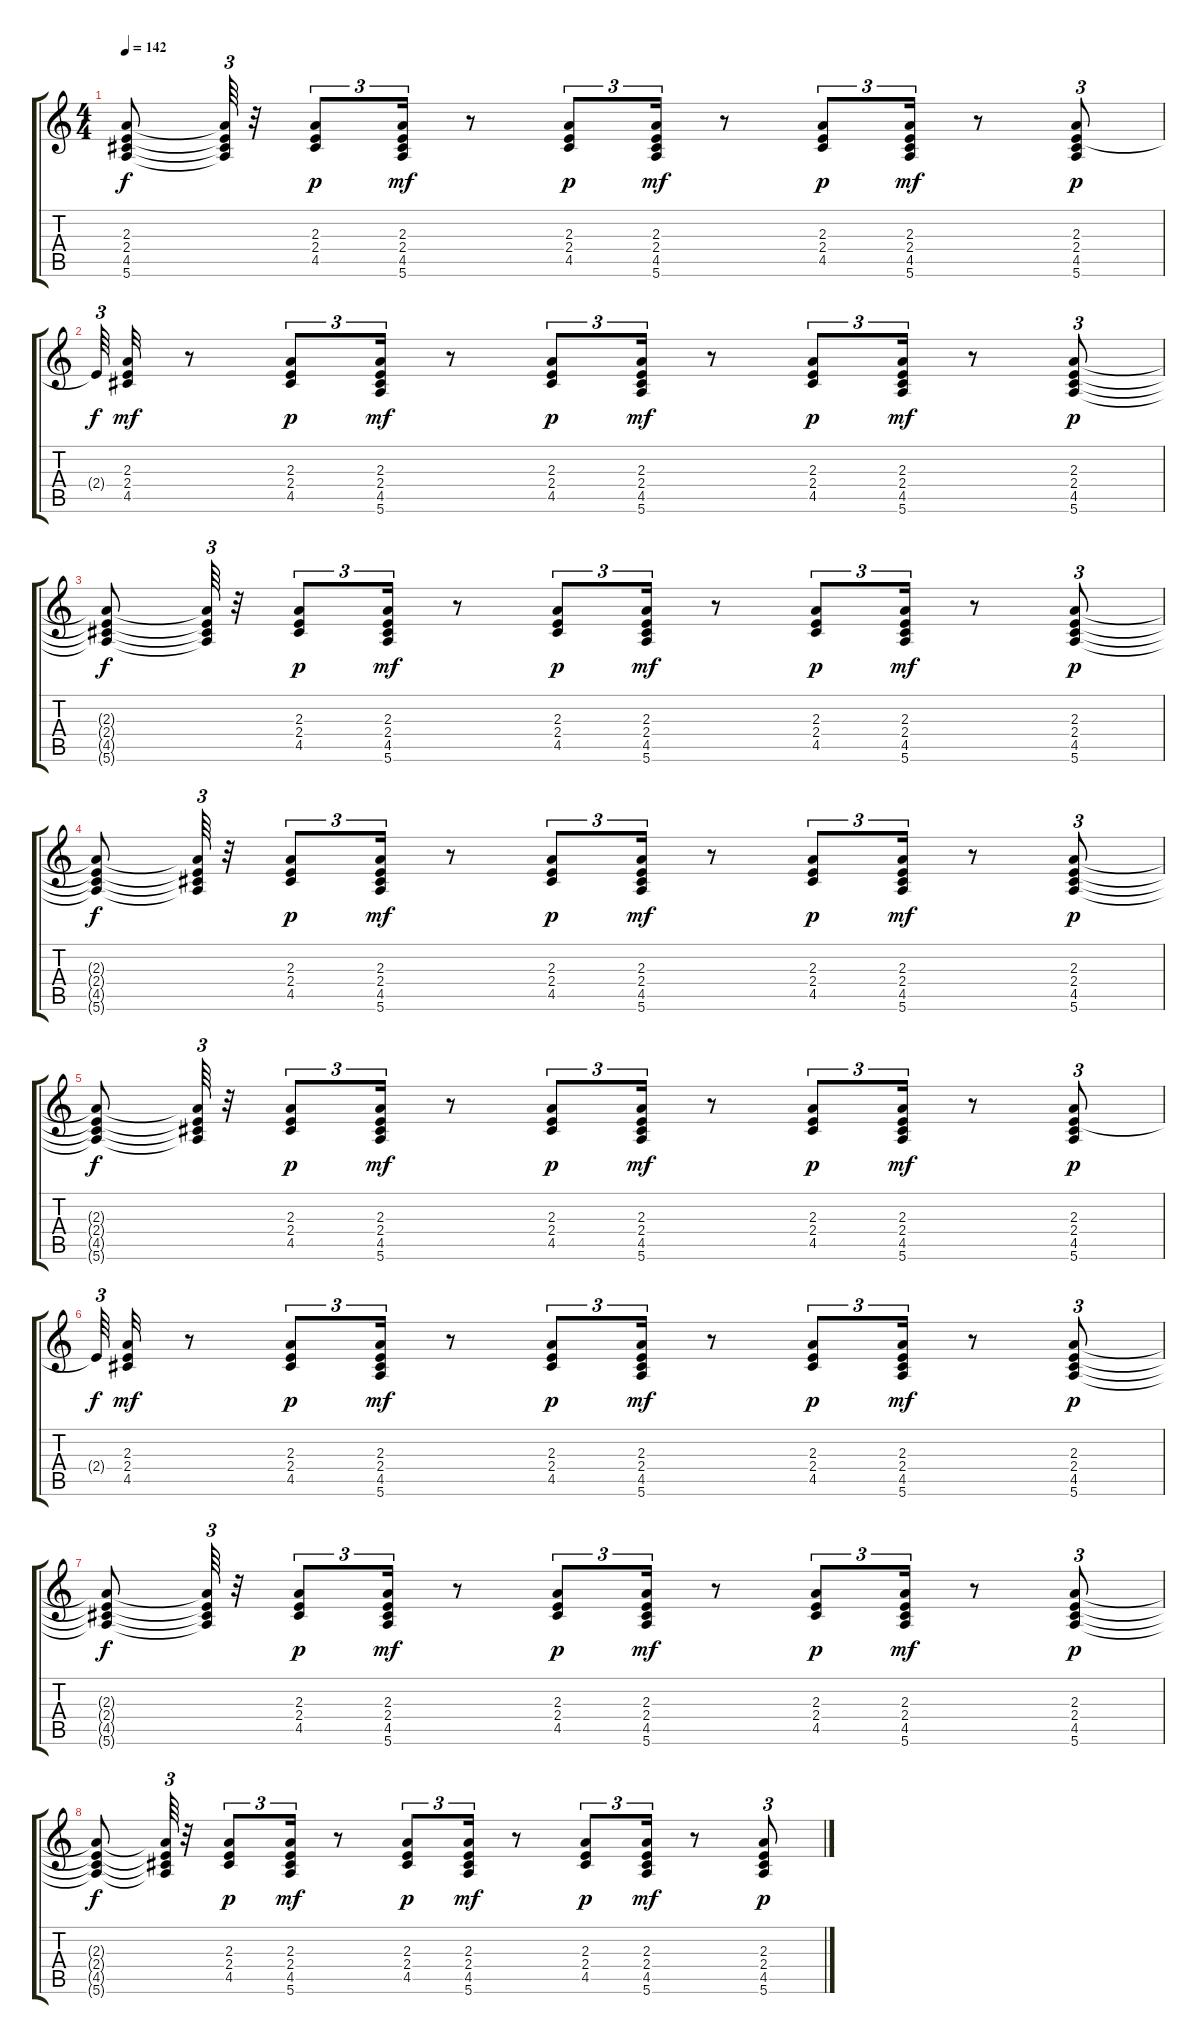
\track "" {instrument electricguitarmuted}
\staff {score tabs}
\tuning (E4 B3 G3 D3 A2 E2) {hide}
\ts (4 4)
\tempo 142
\clef g2
\ks c
(2.3{t} 2.4{t} 4.5{t} 5.6{t}).8{dy f} (2.3{t} 2.4{t} 4.5{t} 5.6{t}).64{tu (3 2)} r.32 (2.3 2.4 4.5).8{tu (3 2) dy p} (2.3 2.4 4.5 5.6).16{tu (3 2) dy mf} r.8 (2.3 2.4 4.5).8{tu (3 2) dy p} (2.3 2.4 4.5 5.6).16{tu (3 2) dy mf} r.8 (2.3 2.4 4.5).8{tu (3 2) dy p} (2.3 2.4 4.5 5.6).16{tu (3 2) dy mf} r.8 (2.3 2.4 4.5 5.6).8{tu (3 2) dy p} |
2.4{t}.64{tu (3 2) dy f} (2.3 2.4 4.5).32{dy mf} r.8 (2.3 2.4 4.5).8{tu (3 2) dy p} (2.3 2.4 4.5 5.6).16{tu (3 2) dy mf} r.8 (2.3 2.4 4.5).8{tu (3 2) dy p} (2.3 2.4 4.5 5.6).16{tu (3 2) dy mf} r.8 (2.3 2.4 4.5).8{tu (3 2) dy p} (2.3 2.4 4.5 5.6).16{tu (3 2) dy mf} r.8 (2.3 2.4 4.5 5.6).8{tu (3 2) dy p} |
(2.3{t} 2.4{t} 4.5{t} 5.6{t}).8{dy f} (2.3{t} 2.4{t} 4.5{t} 5.6{t}).64{tu (3 2)} r.32 (2.3 2.4 4.5).8{tu (3 2) dy p} (2.3 2.4 4.5 5.6).16{tu (3 2) dy mf} r.8 (2.3 2.4 4.5).8{tu (3 2) dy p} (2.3 2.4 4.5 5.6).16{tu (3 2) dy mf} r.8 (2.3 2.4 4.5).8{tu (3 2) dy p} (2.3 2.4 4.5 5.6).16{tu (3 2) dy mf} r.8 (2.3 2.4 4.5 5.6).8{tu (3 2) dy p} |
(2.3{t} 2.4{t} 4.5{t} 5.6{t}).8{dy f} (2.3{t} 2.4{t} 4.5{t} 5.6{t}).64{tu (3 2)} r.32 (2.3 2.4 4.5).8{tu (3 2) dy p} (2.3 2.4 4.5 5.6).16{tu (3 2) dy mf} r.8 (2.3 2.4 4.5).8{tu (3 2) dy p} (2.3 2.4 4.5 5.6).16{tu (3 2) dy mf} r.8 (2.3 2.4 4.5).8{tu (3 2) dy p} (2.3 2.4 4.5 5.6).16{tu (3 2) dy mf} r.8 (2.3 2.4 4.5 5.6).8{tu (3 2) dy p} |
(2.3{t} 2.4{t} 4.5{t} 5.6{t}).8{dy f} (2.3{t} 2.4{t} 4.5{t} 5.6{t}).64{tu (3 2)} r.32 (2.3 2.4 4.5).8{tu (3 2) dy p} (2.3 2.4 4.5 5.6).16{tu (3 2) dy mf} r.8 (2.3 2.4 4.5).8{tu (3 2) dy p} (2.3 2.4 4.5 5.6).16{tu (3 2) dy mf} r.8 (2.3 2.4 4.5).8{tu (3 2) dy p} (2.3 2.4 4.5 5.6).16{tu (3 2) dy mf} r.8 (2.3 2.4 4.5 5.6).8{tu (3 2) dy p} |
2.4{t}.64{tu (3 2) dy f} (2.3 2.4 4.5).32{dy mf} r.8 (2.3 2.4 4.5).8{tu (3 2) dy p} (2.3 2.4 4.5 5.6).16{tu (3 2) dy mf} r.8 (2.3 2.4 4.5).8{tu (3 2) dy p} (2.3 2.4 4.5 5.6).16{tu (3 2) dy mf} r.8 (2.3 2.4 4.5).8{tu (3 2) dy p} (2.3 2.4 4.5 5.6).16{tu (3 2) dy mf} r.8 (2.3 2.4 4.5 5.6).8{tu (3 2) dy p} |
(2.3{t} 2.4{t} 4.5{t} 5.6{t}).8{dy f} (2.3{t} 2.4{t} 4.5{t} 5.6{t}).64{tu (3 2)} r.32 (2.3 2.4 4.5).8{tu (3 2) dy p} (2.3 2.4 4.5 5.6).16{tu (3 2) dy mf} r.8 (2.3 2.4 4.5).8{tu (3 2) dy p} (2.3 2.4 4.5 5.6).16{tu (3 2) dy mf} r.8 (2.3 2.4 4.5).8{tu (3 2) dy p} (2.3 2.4 4.5 5.6).16{tu (3 2) dy mf} r.8 (2.3 2.4 4.5 5.6).8{tu (3 2) dy p} |
(2.3{t} 2.4{t} 4.5{t} 5.6{t}).8{dy f} (2.3{t} 2.4{t} 4.5{t} 5.6{t}).64{tu (3 2)} r.32 (2.3 2.4 4.5).8{tu (3 2) dy p} (2.3 2.4 4.5 5.6).16{tu (3 2) dy mf} r.8 (2.3 2.4 4.5).8{tu (3 2) dy p} (2.3 2.4 4.5 5.6).16{tu (3 2) dy mf} r.8 (2.3 2.4 4.5).8{tu (3 2) dy p} (2.3 2.4 4.5 5.6).16{tu (3 2) dy mf} r.8 (2.3 2.4 4.5 5.6).8{tu (3 2) dy p}
